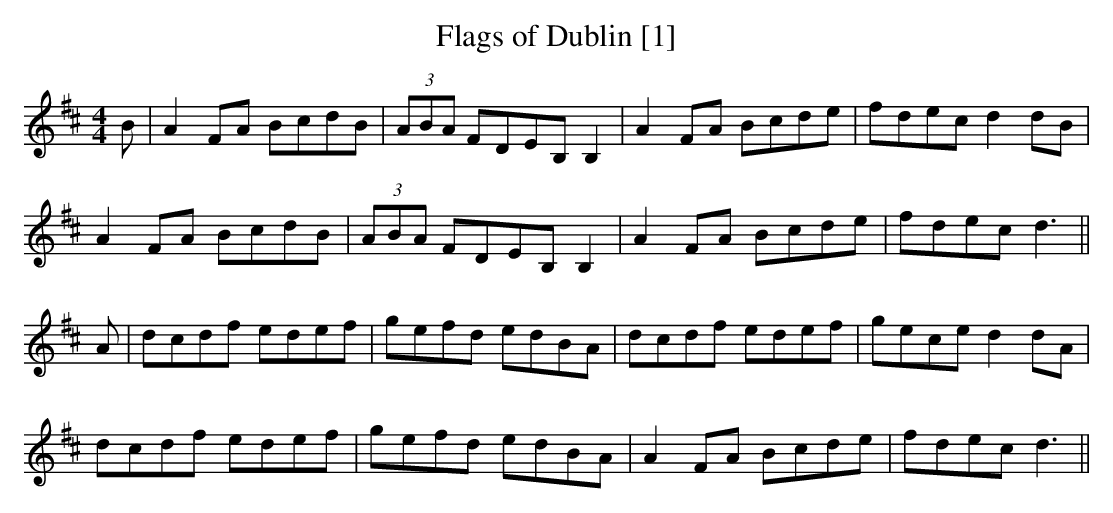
X:1
T: Flags of Dublin [1]
M: 4/4
L: 1/8
K: D
B | A2 FA BcdB | (3ABA FDEB, B,2 | A2 FA Bcde | fdec d2 dB |
A2 FA BcdB | (3ABA FDEB, B,2 | A2 FA Bcde | fdec d3 ||
A | dcdf edef | gefd edBA | dcdf edef | gece d2 dA |
dcdf edef | gefd edBA | A2 FA Bcde | fdec d3 ||
